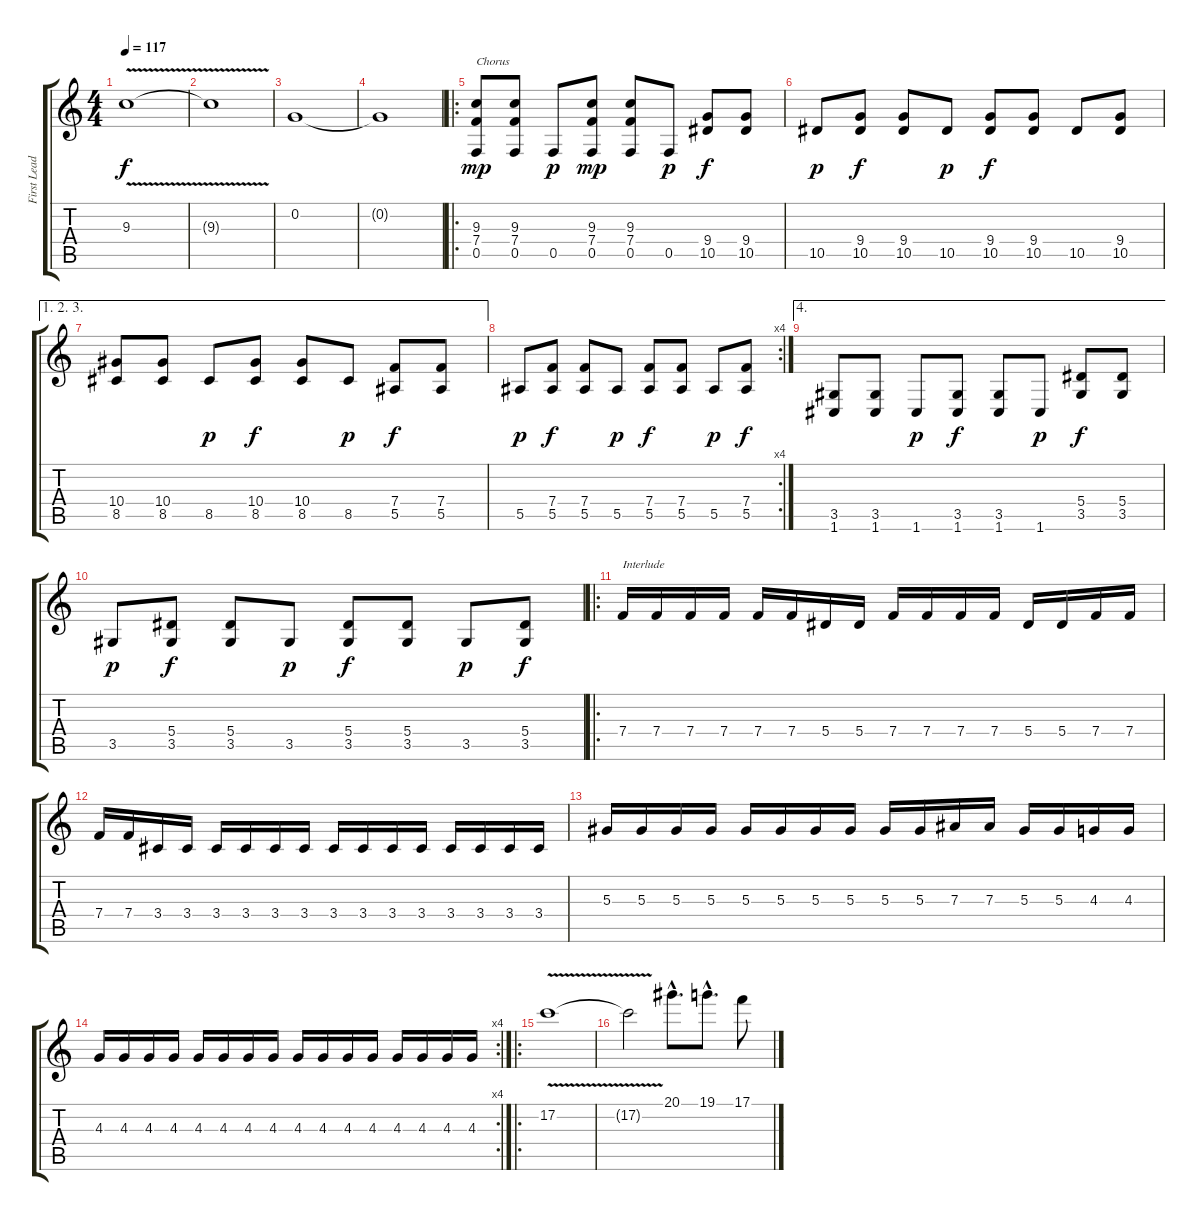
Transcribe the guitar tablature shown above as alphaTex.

\track ("First Lead Guitar" "First Lead") {instrument distortionguitar}
\staff {score tabs}
\tuning (C4 G3 Eb3 Bb2 F2 C2) {hide}
\ts (4 4)
\tempo 117
\clef g2
\ks c
9.3{v}.1{dy f} |
9.3{t}.1 |
0.2.1 |
0.2{t}.1 |
\ro
(9.3 7.4 0.5).8{txt "Chorus" dy mp} (9.3 7.4 0.5).8 0.5.8{dy p} (9.3 7.4 0.5).8{dy mp} (9.3 7.4 0.5).8 0.5.8{dy p} (9.4 10.5).8{dy f} (9.4 10.5).8 |
10.5.8{dy p} (9.4 10.5).8{dy f} (9.4 10.5).8 10.5.8{dy p} (9.4 10.5).8{dy f} (9.4 10.5).8 10.5.8 (9.4 10.5).8 |
\ae (1 2 3)
(10.4 8.5).8 (10.4 8.5).8 8.5.8{dy p} (10.4 8.5).8{dy f} (10.4 8.5).8 8.5.8{dy p} (7.4 5.5).8{dy f} (7.4 5.5).8 |
\rc 4
5.5.8{dy p} (7.4 5.5).8{dy f} (7.4 5.5).8 5.5.8{dy p} (7.4 5.5).8{dy f} (7.4 5.5).8 5.5.8{dy p} (7.4 5.5).8{dy f} |
\ae 4
(3.5 1.6).8 (3.5 1.6).8 1.6.8{dy p} (3.5 1.6).8{dy f} (3.5 1.6).8 1.6.8{dy p} (5.4 3.5).8{dy f} (5.4 3.5).8 |
3.5.8{dy p} (5.4 3.5).8{dy f} (5.4 3.5).8 3.5.8{dy p} (5.4 3.5).8{dy f} (5.4 3.5).8 3.5.8{dy p} (5.4 3.5).8{dy f} |
\ro
7.4.16{txt "Interlude"} 7.4.16 7.4.16 7.4.16 7.4.16 7.4.16 5.4.16 5.4.16 7.4.16 7.4.16 7.4.16 7.4.16 5.4.16 5.4.16 7.4.16 7.4.16 |
7.4.16 7.4.16 3.4.16 3.4.16 3.4.16 3.4.16 3.4.16 3.4.16 3.4.16 3.4.16 3.4.16 3.4.16 3.4.16 3.4.16 3.4.16 3.4.16 |
5.3.16 5.3.16 5.3.16 5.3.16 5.3.16 5.3.16 5.3.16 5.3.16 5.3.16 5.3.16 7.3.16 7.3.16 5.3.16 5.3.16 4.3.16 4.3.16 |
\rc 4
4.3.16 4.3.16 4.3.16 4.3.16 4.3.16 4.3.16 4.3.16 4.3.16 4.3.16 4.3.16 4.3.16 4.3.16 4.3.16 4.3.16 4.3.16 4.3.16 |
\ro
17.2{v}.1 |
17.2{t}.2 20.1{hac}.8{d} 19.1{hac}.8{d} 17.1.8
